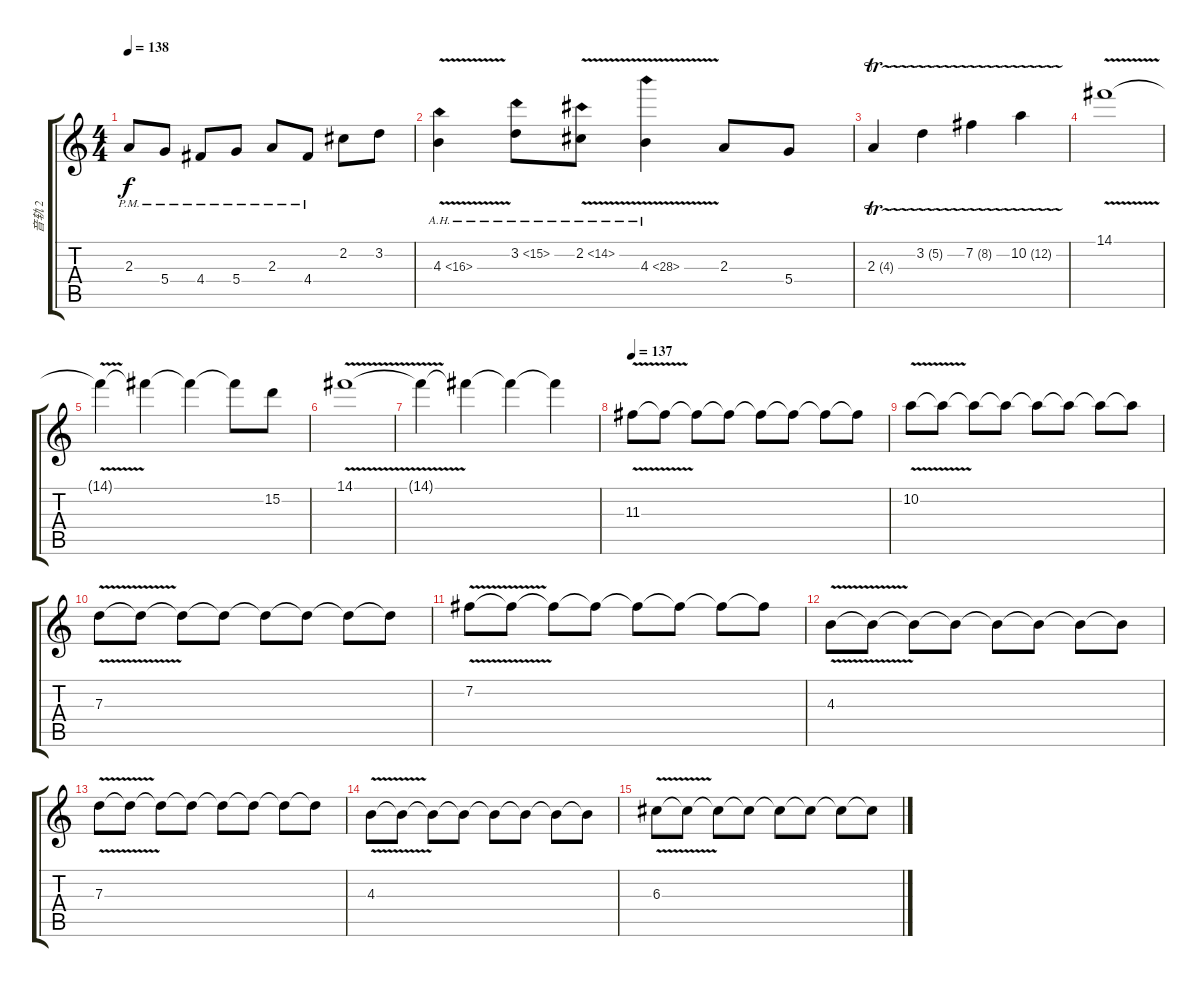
\track ("音轨 2" "音轨 2") {instrument overdrivenguitar}
\staff {score tabs}
\tuning (E4 B3 G3 D3 A2 E2) {hide}
\ts (4 4)
\tempo 138
\clef g2
\ks c
2.3{pm}.8{dy f} 5.4{pm}.8 4.4{pm}.8 5.4{pm}.8 2.3{pm}.8 4.4{pm}.8 2.2.8 3.2.8 |
4.3{ah 12 v}.4 3.2{ah 12}.8 2.2{ah 12 v}.8 4.3{ah 24 v}.4 2.3.8 5.4.8 |
2.3{tr (4 16)}.4 3.2{tr (5 16)}.4 7.2{tr (8 16)}.4 10.2{tr (12 16)}.4 |
14.1{v}.1{volume 10} |
14.1{t}.4{volume 9} 14.1{t}.4{volume 9} 14.1{t}.4{volume 8} 14.1{t}.8{volume 7} 15.2.8{volume 9} |
14.1{v}.1{volume 10} |
14.1{t}.4 14.1{t}.4{volume 9} 14.1{t}.4{volume 8} 14.1{t}.4{volume 7} |
\tempo 137
11.3{v}.8{volume 5} 11.3{t}.8{volume 8} 11.3{t}.8{volume 10} 11.3{t}.8{volume 10} 11.3{t}.8{volume 11} 11.3{t}.8{volume 8} 11.3{t}.8{volume 6} 11.3{t}.8{volume 2} |
10.2{v}.8{volume 5} 10.2{t}.8{volume 8} 10.2{t}.8{volume 10} 10.2{t}.8{volume 10} 10.2{t}.8{volume 11} 10.2{t}.8{volume 8} 10.2{t}.8{volume 6} 10.2{t}.8{volume 2} |
7.3{v}.8{volume 5} 7.3{t}.8{volume 8} 7.3{t}.8{volume 10} 7.3{t}.8{volume 10} 7.3{t}.8{volume 11} 7.3{t}.8{volume 8} 7.3{t}.8{volume 6} 7.3{t}.8{volume 2} |
7.2{v}.8{volume 5} 7.2{t}.8{volume 8} 7.2{t}.8{volume 10} 7.2{t}.8{volume 10} 7.2{t}.8{volume 11} 7.2{t}.8{volume 8} 7.2{t}.8{volume 6} 7.2{t}.8{volume 2} |
4.3{v}.8{volume 5} 4.3{t}.8{volume 8} 4.3{t}.8{volume 10} 4.3{t}.8{volume 10} 4.3{t}.8{volume 11} 4.3{t}.8{volume 8} 4.3{t}.8{volume 6} 4.3{t}.8{volume 2} |
7.3{v}.8{volume 5} 7.3{t}.8{volume 8} 7.3{t}.8{volume 10} 7.3{t}.8{volume 10} 7.3{t}.8{volume 11} 7.3{t}.8{volume 8} 7.3{t}.8{volume 6} 7.3{t}.8{volume 2} |
4.3{v}.8{volume 5} 4.3{t}.8{volume 8} 4.3{t}.8{volume 10} 4.3{t}.8{volume 10} 4.3{t}.8{volume 11} 4.3{t}.8{volume 8} 4.3{t}.8{volume 6} 4.3{t}.8{volume 2} |
6.3{v}.8{volume 5} 6.3{t}.8{volume 8} 6.3{t}.8{volume 10} 6.3{t}.8{volume 10} 6.3{t}.8{volume 11} 6.3{t}.8{volume 8} 6.3{t}.8{volume 6} 6.3{t}.8{volume 2}
